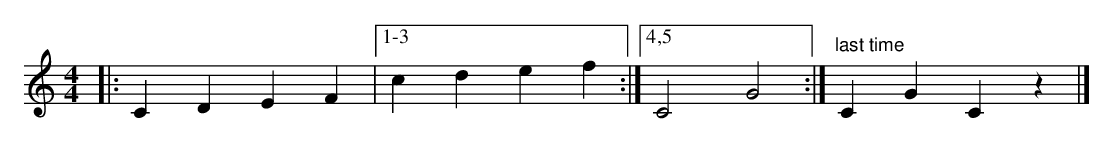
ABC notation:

X:1
M: 4/4
L: 1/4
K: C
|: C D E F |1-3 c d e f :|4,5 C2 G2 :|"last time" C G C z |]
